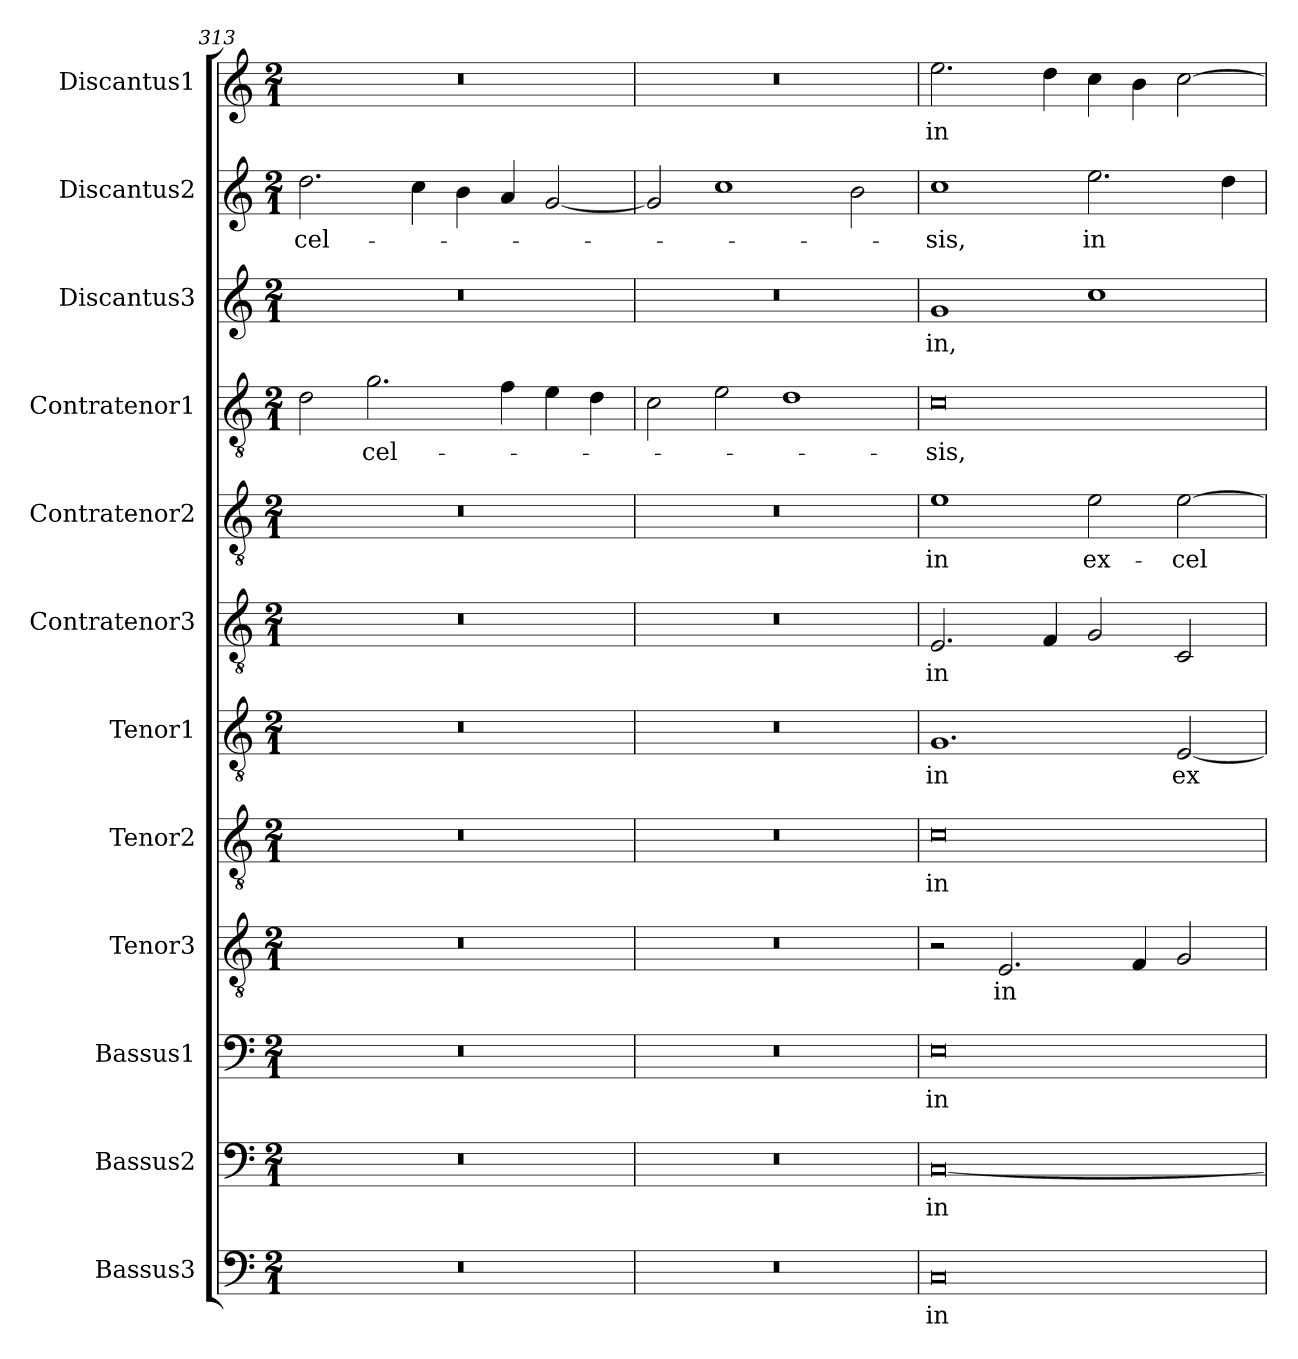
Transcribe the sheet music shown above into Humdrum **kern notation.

**kern	**text	**kern	**text	**kern	**text	**kern	**text	**kern	**text	**kern	**text	**kern	**text	**kern	**text	**kern	**text	**kern	**text	**kern	**text	**kern	**text
*part12	*part12	*part11	*part11	*part10	*part10	*part9	*part9	*part8	*part8	*part7	*part7	*part6	*part6	*part5	*part5	*part4	*part4	*part3	*part3	*part2	*part2	*part1	*part1
*staff12	*staff12	*staff11	*staff11	*staff10	*staff10	*staff9	*staff9	*staff8	*staff8	*staff7	*staff7	*staff6	*staff6	*staff5	*staff5	*staff4	*staff4	*staff3	*staff3	*staff2	*staff2	*staff1	*staff1
*I"Bassus3	*	*I"Bassus2	*	*I"Bassus1	*	*I"Tenor3	*	*I"Tenor2	*	*I"Tenor1	*	*I"Contratenor3	*	*I"Contratenor2	*	*I"Contratenor1	*	*I"Discantus3	*	*I"Discantus2	*	*I"Discantus1	*
*I'B3	*	*I'B2	*	*I'B1	*	*I'T3	*	*I'T2	*	*I'T1	*	*I'Ct3	*	*I'Ct2	*	*I'Ct1	*	*I'D3	*	*I'D2	*	*I'D1	*
*clefF4	*	*clefF4	*	*clefF4	*	*clefGv2	*	*clefGv2	*	*clefGv2	*	*clefGv2	*	*clefGv2	*	*clefGv2	*	*clefG2	*	*clefG2	*	*clefG2	*
*k[]	*	*k[]	*	*k[]	*	*k[]	*	*k[]	*	*k[]	*	*k[]	*	*k[]	*	*k[]	*	*k[]	*	*k[]	*	*k[]	*
*M2/1	*	*M2/1	*	*M2/1	*	*M2/1	*	*M2/1	*	*M2/1	*	*M2/1	*	*M2/1	*	*M2/1	*	*M2/1	*	*M2/1	*	*M2/1	*
=313	=313	=313	=313	=313	=313	=313	=313	=313	=313	=313	=313	=313	=313	=313	=313	=313	=313	=313	=313	=313	=313	=313	=313
0r	.	0r	.	0r	.	0r	.	0r	.	0r	.	0r	.	0r	.	2d\	.	0r	.	2.dd\	-cel-	0r	.
.	.	.	.	.	.	.	.	.	.	.	.	.	.	.	.	2.g\	-cel-	.	.	.	.	.	.
.	.	.	.	.	.	.	.	.	.	.	.	.	.	.	.	.	.	.	.	4cc\	.	.	.
.	.	.	.	.	.	.	.	.	.	.	.	.	.	.	.	.	.	.	.	4b\	.	.	.
.	.	.	.	.	.	.	.	.	.	.	.	.	.	.	.	4f\	.	.	.	4a/	.	.	.
.	.	.	.	.	.	.	.	.	.	.	.	.	.	.	.	4e\	.	.	.	[2g/	.	.	.
.	.	.	.	.	.	.	.	.	.	.	.	.	.	.	.	4d\	.	.	.	.	.	.	.
=314	=314	=314	=314	=314	=314	=314	=314	=314	=314	=314	=314	=314	=314	=314	=314	=314	=314	=314	=314	=314	=314	=314	=314
0r	.	0r	.	0r	.	0r	.	0r	.	0r	.	0r	.	0r	.	2c\	.	0r	.	2g/]	.	0r	.
.	.	.	.	.	.	.	.	.	.	.	.	.	.	.	.	2e\	.	.	.	1cc\	.	.	.
.	.	.	.	.	.	.	.	.	.	.	.	.	.	.	.	1d\	.	.	.	.	.	.	.
.	.	.	.	.	.	.	.	.	.	.	.	.	.	.	.	.	.	.	.	2b\	.	.	.
=315	=315	=315	=315	=315	=315	=315	=315	=315	=315	=315	=315	=315	=315	=315	=315	=315	=315	=315	=315	=315	=315	=315	=315
0C/	in	[0C/	in	0E\	in	2r	.	0c\	in	1.G/	in	2.E/	in	1e\	in	0c\	-sis,	1g/	in,	1cc\	-sis,	2.ee\	in
.	.	.	.	.	.	2.E/	in	.	.	.	.	.	.	.	.	.	.	.	.	.	.	.	.
.	.	.	.	.	.	.	.	.	.	.	.	4F/	.	.	.	.	.	.	.	.	.	4dd\	.
.	.	.	.	.	.	.	.	.	.	.	.	2G/	.	2e\	ex-	.	.	1cc\	.	2.ee\	in	4cc\	.
.	.	.	.	.	.	4F/	.	.	.	.	.	.	.	.	.	.	.	.	.	.	.	4b\	.
.	.	.	.	.	.	2G/	.	.	.	[2E/	ex-	2C/	.	[2e\	-cel-	.	.	.	.	.	.	[2cc\	.
.	.	.	.	.	.	.	.	.	.	.	.	.	.	.	.	.	.	.	.	4dd\	.	.	.
=	=	=	=	=	=	=	=	=	=	=	=	=	=	=	=	=	=	=	=	=	=	=	=
*-	*-	*-	*-	*-	*-	*-	*-	*-	*-	*-	*-	*-	*-	*-	*-	*-	*-	*-	*-	*-	*-	*-	*-
